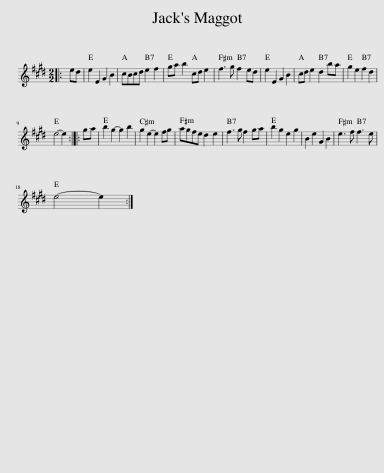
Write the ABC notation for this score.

X:1
L:1/8
M:2/2
I:linebreak $
K:E
V:1 treble
V:1
|: ed | e2 E2 G2 B2 | cBcd e2 f2 | ga b2 cd e2 | f3 g f2 ed | %5
 e2 E2 G2 B2 | cd e2 d2 ba | g2 e2 f2 d2 |$ e4- e2 :: ga | %10
 b2 g2- g2 b2 | g2 e2- e2 fg | agfe d2 e2 | f3 g f2 ga | b2 g2 e2 g2 | %15
 B2 e2 G2 B2 | e3 f f3 e |$ e4- e2 :| %18
